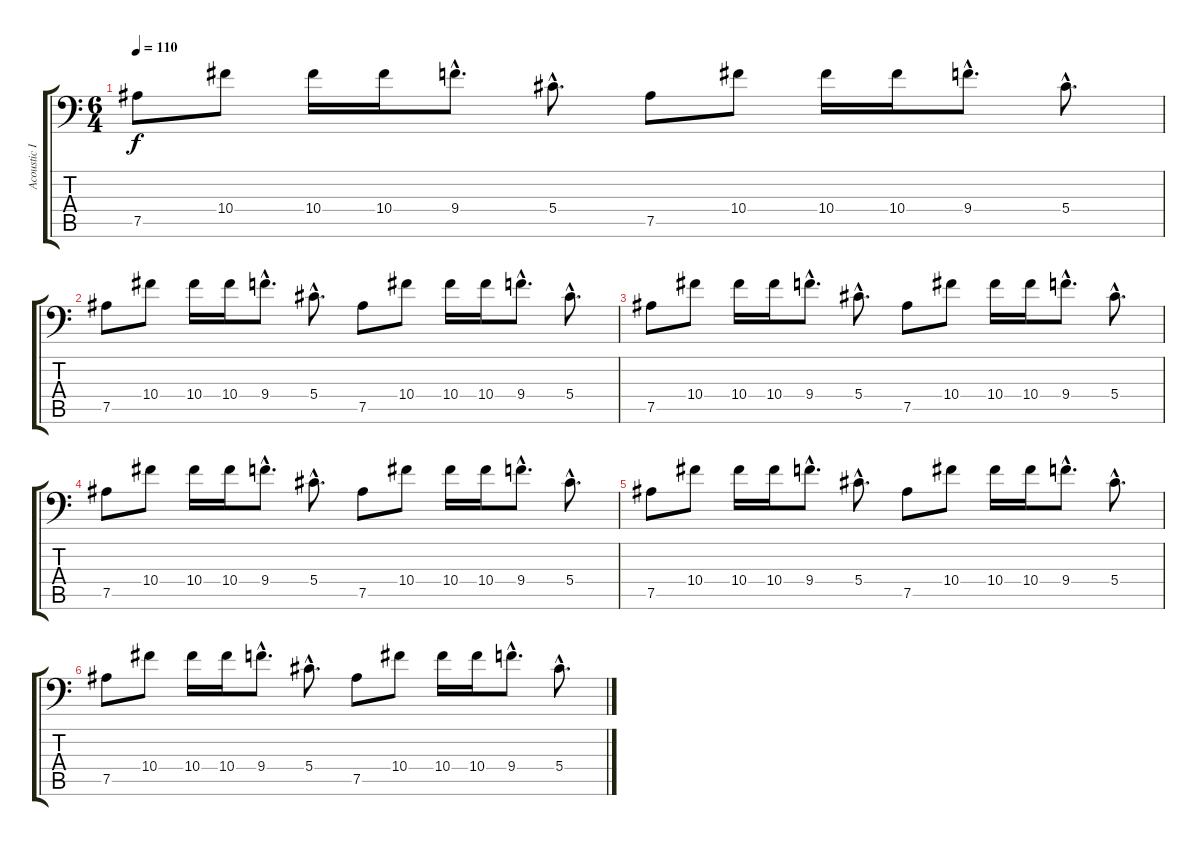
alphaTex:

\track ("Acoustic I" "Acoustic I") {instrument acousticguitarsteel}
\staff {score tabs}
\tuning (Bb3 F3 Db3 Ab2 Eb2 Bb1) {hide}
\ts (6 4)
\tempo 110
\clef f4
\ks c
7.5.8{dy f} 10.4.8 10.4.16 10.4.16 9.4{hac}.8{d} 5.4{hac}.8{d} 7.5.8 10.4.8 10.4.16 10.4.16 9.4{hac}.8{d} 5.4{hac}.8{d} |
7.5.8 10.4.8 10.4.16 10.4.16 9.4{hac}.8{d} 5.4{hac}.8{d} 7.5.8 10.4.8 10.4.16 10.4.16 9.4{hac}.8{d} 5.4{hac}.8{d} |
7.5.8 10.4.8 10.4.16 10.4.16 9.4{hac}.8{d} 5.4{hac}.8{d} 7.5.8 10.4.8 10.4.16 10.4.16 9.4{hac}.8{d} 5.4{hac}.8{d} |
7.5.8 10.4.8 10.4.16 10.4.16 9.4{hac}.8{d} 5.4{hac}.8{d} 7.5.8 10.4.8 10.4.16 10.4.16 9.4{hac}.8{d} 5.4{hac}.8{d} |
7.5.8 10.4.8 10.4.16 10.4.16 9.4{hac}.8{d} 5.4{hac}.8{d} 7.5.8 10.4.8 10.4.16 10.4.16 9.4{hac}.8{d} 5.4{hac}.8{d} |
7.5.8 10.4.8 10.4.16 10.4.16 9.4{hac}.8{d} 5.4{hac}.8{d} 7.5.8 10.4.8 10.4.16 10.4.16 9.4{hac}.8{d} 5.4{hac}.8{d}
